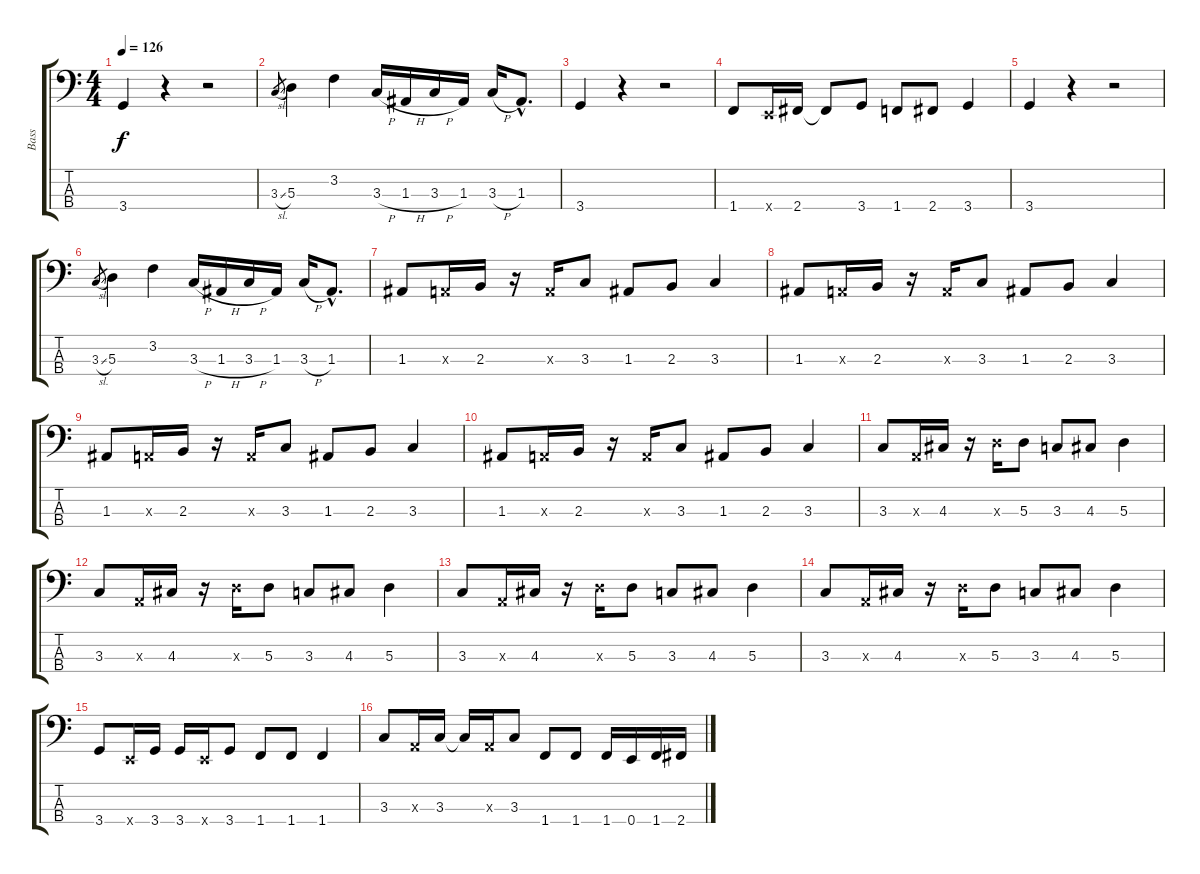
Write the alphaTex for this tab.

\track ("Bass" "Bass") {instrument electricbassfinger}
\staff {score tabs}
\tuning (G2 D2 A1 E1) {hide}
\ts (4 4)
\tempo 126
\clef f4
\ks c
3.4.4{dy f} r.4 r.2 |
3.3{sl}.8{gr} 5.3.4 3.2.4 3.3{h}.16 1.3{h}.16 3.3{h}.16 1.3.16 3.3{h}.16 1.3{hac}.8{d} |
3.4.4 r.4 r.2 |
1.4.8 0.4{x}.16 2.4.16 2.4{t}.8 3.4.8 1.4.8 2.4.8 3.4.4 |
3.4.4 r.4 r.2 |
3.3{sl}.8{gr} 5.3.4 3.2.4 3.3{h}.16 1.3{h}.16 3.3{h}.16 1.3.16 3.3{h}.16 1.3{hac}.8{d} |
1.3.8 0.3{x}.16 2.3.16 r.16 0.3{x}.16 3.3.8 1.3.8 2.3.8 3.3.4 |
1.3.8 0.3{x}.16 2.3.16 r.16 0.3{x}.16 3.3.8 1.3.8 2.3.8 3.3.4 |
1.3.8 0.3{x}.16 2.3.16 r.16 0.3{x}.16 3.3.8 1.3.8 2.3.8 3.3.4 |
1.3.8 0.3{x}.16 2.3.16 r.16 0.3{x}.16 3.3.8 1.3.8 2.3.8 3.3.4 |
3.3.8 0.3{x}.16 4.3.16 r.16 5.3{x}.16 5.3.8 3.3.8 4.3.8 5.3.4 |
3.3.8 0.3{x}.16 4.3.16 r.16 5.3{x}.16 5.3.8 3.3.8 4.3.8 5.3.4 |
3.3.8 0.3{x}.16 4.3.16 r.16 5.3{x}.16 5.3.8 3.3.8 4.3.8 5.3.4 |
3.3.8 0.3{x}.16 4.3.16 r.16 5.3{x}.16 5.3.8 3.3.8 4.3.8 5.3.4 |
3.4.8 0.4{x}.16 3.4.16 3.4.16 0.4{x}.16 3.4.8 1.4.8 1.4.8 1.4.4 |
3.3.8 0.3{x}.16 3.3.16 3.3{t}.16 0.3{x}.16 3.3.8 1.4.8 1.4.8 1.4.16 0.4.16 1.4.16 2.4.16
